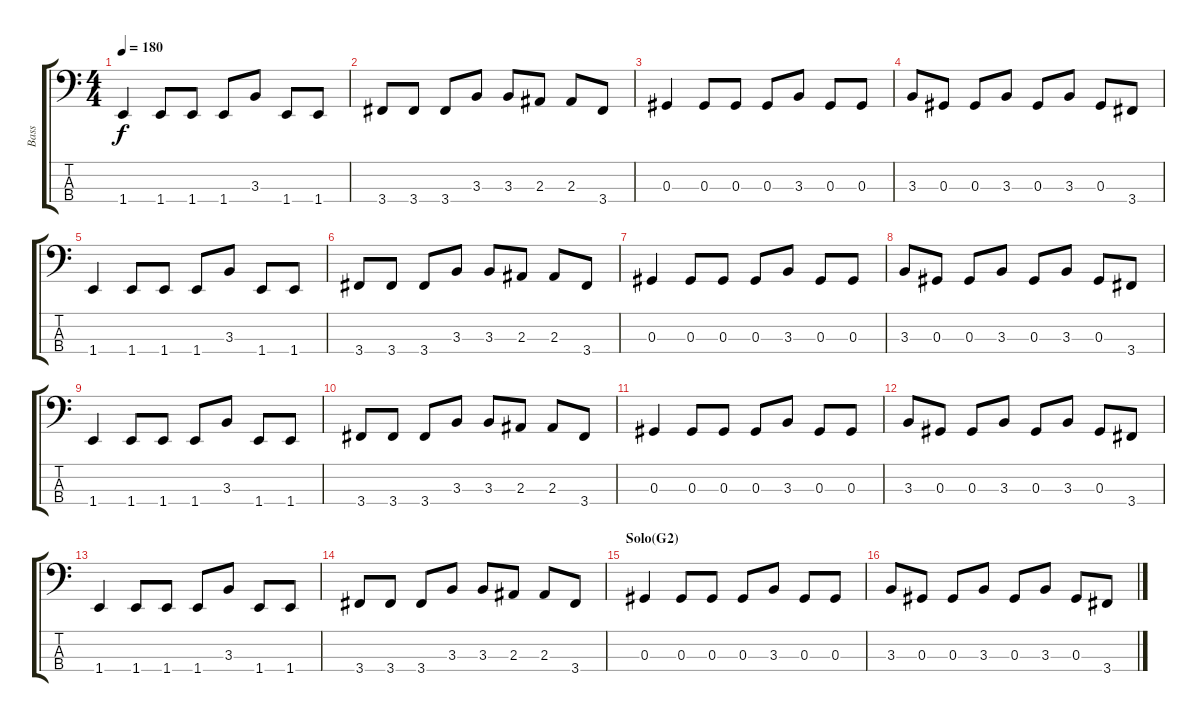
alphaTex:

\track ("Bass" "Bass") {instrument electricbassfinger}
\staff {score tabs}
\tuning (Gb2 Db2 Ab1 Eb1) {hide}
\ts (4 4)
\tempo 180
\clef f4
\ks c
1.4.4{dy f} 1.4.8 1.4.8 1.4.8 3.3.8 1.4.8 1.4.8 |
3.4.8 3.4.8 3.4.8 3.3.8 3.3.8 2.3.8 2.3.8 3.4.8 |
0.3.4 0.3.8 0.3.8 0.3.8 3.3.8 0.3.8 0.3.8 |
3.3.8 0.3.8 0.3.8 3.3.8 0.3.8 3.3.8 0.3.8 3.4.8 |
1.4.4 1.4.8 1.4.8 1.4.8 3.3.8 1.4.8 1.4.8 |
3.4.8 3.4.8 3.4.8 3.3.8 3.3.8 2.3.8 2.3.8 3.4.8 |
0.3.4 0.3.8 0.3.8 0.3.8 3.3.8 0.3.8 0.3.8 |
3.3.8 0.3.8 0.3.8 3.3.8 0.3.8 3.3.8 0.3.8 3.4.8 |
1.4.4 1.4.8 1.4.8 1.4.8 3.3.8 1.4.8 1.4.8 |
3.4.8 3.4.8 3.4.8 3.3.8 3.3.8 2.3.8 2.3.8 3.4.8 |
0.3.4 0.3.8 0.3.8 0.3.8 3.3.8 0.3.8 0.3.8 |
3.3.8 0.3.8 0.3.8 3.3.8 0.3.8 3.3.8 0.3.8 3.4.8 |
1.4.4 1.4.8 1.4.8 1.4.8 3.3.8 1.4.8 1.4.8 |
3.4.8 3.4.8 3.4.8 3.3.8 3.3.8 2.3.8 2.3.8 3.4.8 |
\section ("" "Solo(G2)")
0.3.4 0.3.8 0.3.8 0.3.8 3.3.8 0.3.8 0.3.8 |
3.3.8 0.3.8 0.3.8 3.3.8 0.3.8 3.3.8 0.3.8 3.4.8
